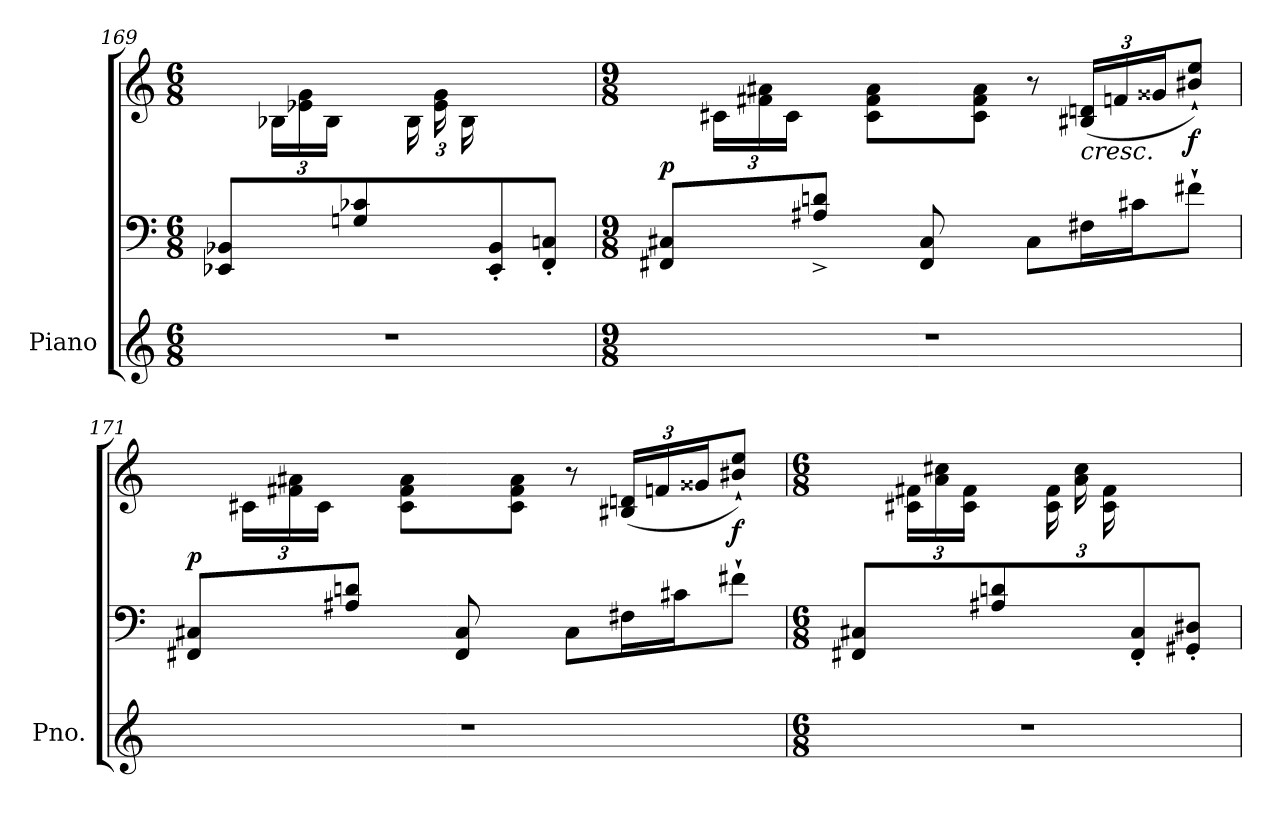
**kern	**kern	**kern	**dynam
*part1	*part1	*part1	*part1
*staff3	*staff2	*staff1	*staff1/2/3
*I"Piano	*	*	*
*I'Pno.	*	*	*
*clefG2	*clefF4	*clefG2	*
*k[]	*k[]	*k[]	*
*C:	*C:	*C:	*
*M6/8	*M6/8	*M6/8	*
=169	=169	=169	=169
*	*	*^	*
2.r	8EE-X/ 8BB-X/L	2.ryy	8ryy	.
*	*	*	*Xbrackettup	*
.	8ryy	.	24B-X\L	.
.	.	.	24e-X\ 24g\	.
.	.	.	24B-\J	.
.	8Gn/ 8c-X/J	.	8ryy	.
.	8ryy	.	24B-\LL	.
.	.	.	24e-\ 24g\	.
.	.	.	24B-\J	.
.	8EE-/' 8BB-/'	.	4ryy	.
.	8FF/' 8Cn/'J	.	.	.
!!LO:PB:g=z	!!
=170	=170	=170	=170	=170
*M9/8	*M9/8	*M9/8	*	*
!	!	!	!	!LO:DY:a=2
8%9r	8FF#X/ 8C#X/L	2.ryy	8ryy	p
.	8ryy	.	24c#X\L	.
.	.	.	24f#X\ 24a#X\	.
.	.	.	24c#\J	.
.	8A#X/^ 8dn/^J	.	8ryy	.
.	8ryy	.	8c#\ 8f#\ 8a#\L	.
.	8FF#/ 8C#/	.	8ryy	.
.	8ryy	.	8c#\ 8f#\ 8a#\J	.
.	8C#\L	8r	4.ryy	.
!	!	!	!	!LO:HP:b
.	16F#X\L	(<24B#X/ 24dn/LL	.	<
.	.	24f/	.	.
.	16c#\J	.	.	.
.	.	24g##X/J	.	.
!	!	!	!	!LO:DY:b
.	8f#`\J	8b#X/` 8ee/`J)	.	f
=171	=171	=171	=171	=171
!	!	!	!	!LO:DY:a=2
8%9r	8FF#X/ 8C#X/L	2.ryy	8ryy	p
.	8ryy	.	24c#X\L	.
.	.	.	24f#X\ 24a#X\	.
.	.	.	24c#\J	.
.	8A#X/ 8dn/J	.	8ryy	.
.	8ryy	.	8c#\ 8f#\ 8a#\L	.
.	8FF#/ 8C#/	.	8ryy	.
.	8ryy	.	8c#\ 8f#\ 8a#\J	.
.	8C#\L	8r	4.ryy	.
.	16F#X\L	(<24B#X/ 24dn/LL	.	.
.	.	24f/	.	.
.	16c#\J	.	.	.
.	.	24g##X/J	.	.
!	!	!	!	!LO:DY:n=1:b
.	8f#`\J	8b#X/` 8ee/`J)	.	[ f
!!LO:LB:g=z	!!
=172	=172	=172	=172	=172
*M6/8	*M6/8	*M6/8	*	*
2.r	8FF#X/ 8C#X/L	2.ryy	8ryy	.
.	8ryy	.	24c#X\ 24f#X\L	.
.	.	.	24a\ 24cc#X\	.
.	.	.	24c#\ 24f#\J	.
.	8A#X/ 8dn/J	.	8ryy	.
.	8ryy	.	24c#\ 24f#\LL	.
.	.	.	24a\ 24cc#\	.
.	.	.	24c#\ 24f#\J	.
.	8FF#/' 8C#/'	.	4ryy	.
.	8GG#X/' 8D#X/'J	.	.	.
*	*	*v	*v	*
=	=	=	=
*-	*-	*-	*-
